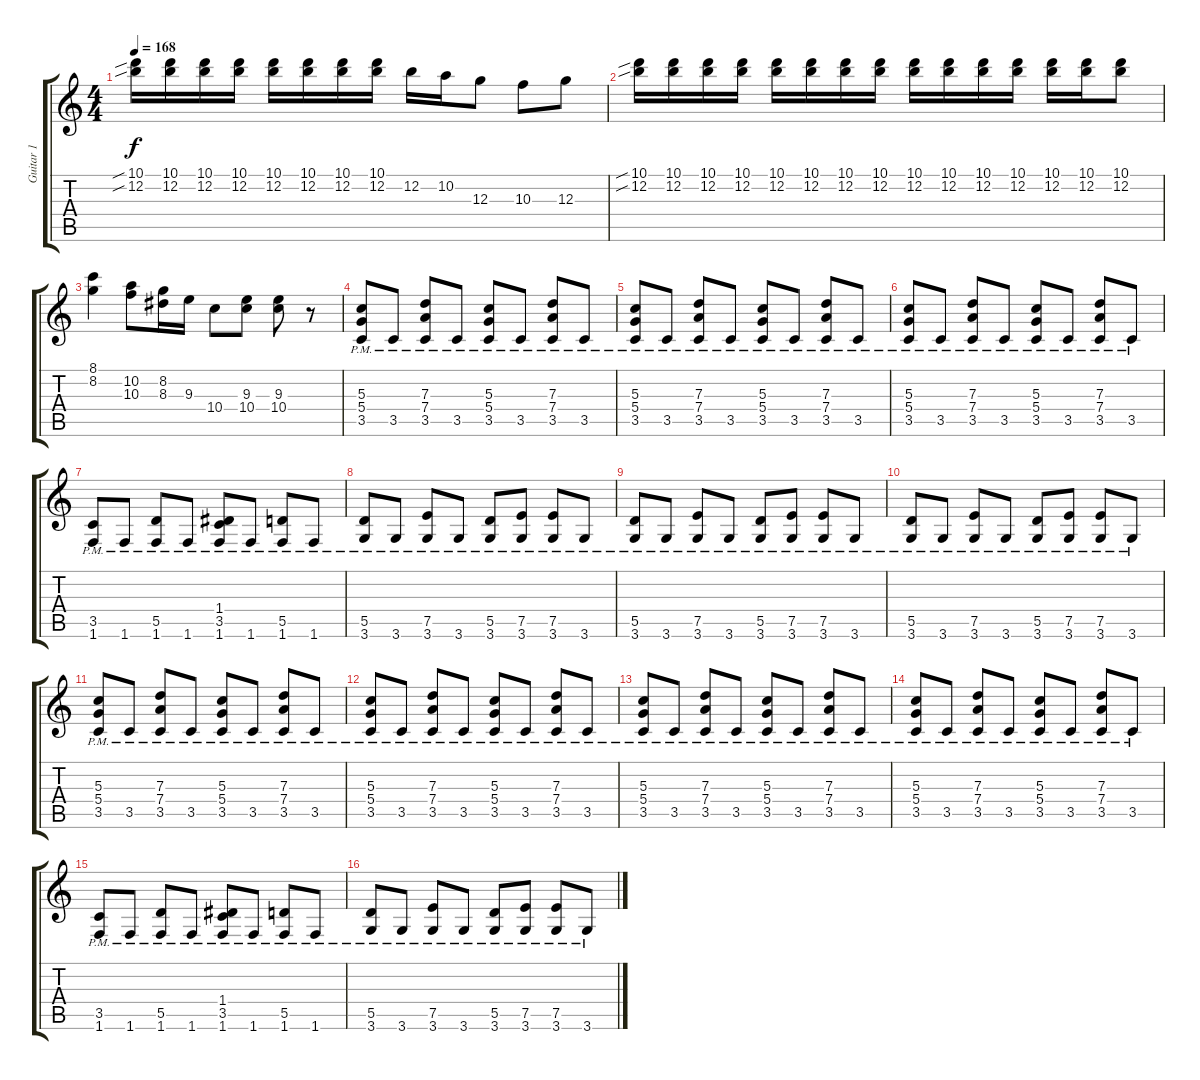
\track ("Guitar 1" "Guitar 1") {instrument electricguitarmuted}
\staff {score tabs}
\tuning (E4 B3 G3 D3 A2 E2) {hide}
\ts (4 4)
\tempo 168
\clef g2
\ks c
(10.1{sib} 12.2{sib}).16{dy f} (10.1 12.2).16 (10.1 12.2).16 (10.1 12.2).16 (10.1 12.2).16 (10.1 12.2).16 (10.1 12.2).16 (10.1 12.2).16 12.2.16 10.2.16 12.3.8 10.3.8 12.3.8 |
(10.1{sib} 12.2{sib}).16 (10.1 12.2).16 (10.1 12.2).16 (10.1 12.2).16 (10.1 12.2).16 (10.1 12.2).16 (10.1 12.2).16 (10.1 12.2).16 (10.1 12.2).16 (10.1 12.2).16 (10.1 12.2).16 (10.1 12.2).16 (10.1 12.2).16 (10.1 12.2).16 (10.1 12.2).8 |
(8.1 8.2).4 (10.2 10.3).8 (8.2 8.3).16 9.3.16 10.4.8 (9.3 10.4).8 (9.3 10.4).8 r.8 |
(5.3 5.4 3.5{pm}).8 3.5{pm}.8 (7.3 7.4 3.5{pm}).8 3.5{pm}.8 (5.3 5.4 3.5{pm}).8 3.5{pm}.8 (7.3 7.4 3.5{pm}).8 3.5{pm}.8 |
(5.3 5.4 3.5{pm}).8 3.5{pm}.8 (7.3 7.4 3.5{pm}).8 3.5{pm}.8 (5.3 5.4 3.5{pm}).8 3.5{pm}.8 (7.3 7.4 3.5{pm}).8 3.5{pm}.8 |
(5.3 5.4 3.5{pm}).8 3.5{pm}.8 (7.3 7.4 3.5{pm}).8 3.5{pm}.8 (5.3 5.4 3.5{pm}).8 3.5{pm}.8 (7.3 7.4 3.5{pm}).8 3.5{pm}.8 |
(3.5{pm} 1.6).8 1.6{pm}.8 (5.5 1.6{pm}).8 1.6{pm}.8 (1.4 3.5 1.6{pm}).8 1.6{pm}.8 (5.5 1.6{pm}).8 1.6{pm}.8 |
(5.5{pm} 3.6).8 3.6{pm}.8 (7.5 3.6{pm}).8 3.6{pm}.8 (5.5 3.6{pm}).8 (7.5 3.6{pm}).8 (7.5 3.6{pm}).8 3.6{pm}.8 |
(5.5{pm} 3.6).8 3.6{pm}.8 (7.5 3.6{pm}).8 3.6{pm}.8 (5.5 3.6{pm}).8 (7.5 3.6{pm}).8 (7.5 3.6{pm}).8 3.6{pm}.8 |
(5.5{pm} 3.6).8 3.6{pm}.8 (7.5 3.6{pm}).8 3.6{pm}.8 (5.5 3.6{pm}).8 (7.5 3.6{pm}).8 (7.5 3.6{pm}).8 3.6{pm}.8 |
(5.3{pm} 5.4{pm} 3.5{pm}).8 3.5{pm}.8 (7.3{pm} 7.4{pm} 3.5{pm}).8 3.5{pm}.8 (5.3{pm} 5.4{pm} 3.5{pm}).8 3.5{pm}.8 (7.3{pm} 7.4{pm} 3.5{pm}).8 3.5{pm}.8 |
(5.3{pm} 5.4{pm} 3.5{pm}).8 3.5{pm}.8 (7.3{pm} 7.4{pm} 3.5{pm}).8 3.5{pm}.8 (5.3{pm} 5.4{pm} 3.5{pm}).8 3.5{pm}.8 (7.3{pm} 7.4{pm} 3.5{pm}).8 3.5{pm}.8 |
(5.3{pm} 5.4{pm} 3.5{pm}).8 3.5{pm}.8 (7.3{pm} 7.4{pm} 3.5{pm}).8 3.5{pm}.8 (5.3{pm} 5.4{pm} 3.5{pm}).8 3.5{pm}.8 (7.3{pm} 7.4{pm} 3.5{pm}).8 3.5{pm}.8 |
(5.3{pm} 5.4{pm} 3.5{pm}).8 3.5{pm}.8 (7.3{pm} 7.4{pm} 3.5{pm}).8 3.5{pm}.8 (5.3{pm} 5.4{pm} 3.5{pm}).8 3.5{pm}.8 (7.3{pm} 7.4{pm} 3.5{pm}).8 3.5{pm}.8 |
(3.5{pm} 1.6).8 1.6{pm}.8 (5.5 1.6{pm}).8 1.6{pm}.8 (1.4 3.5 1.6{pm}).8 1.6{pm}.8 (5.5 1.6{pm}).8 1.6{pm}.8 |
(5.5{pm} 3.6).8 3.6{pm}.8 (7.5 3.6{pm}).8 3.6{pm}.8 (5.5 3.6{pm}).8 (7.5 3.6{pm}).8 (7.5 3.6{pm}).8 3.6{pm}.8
